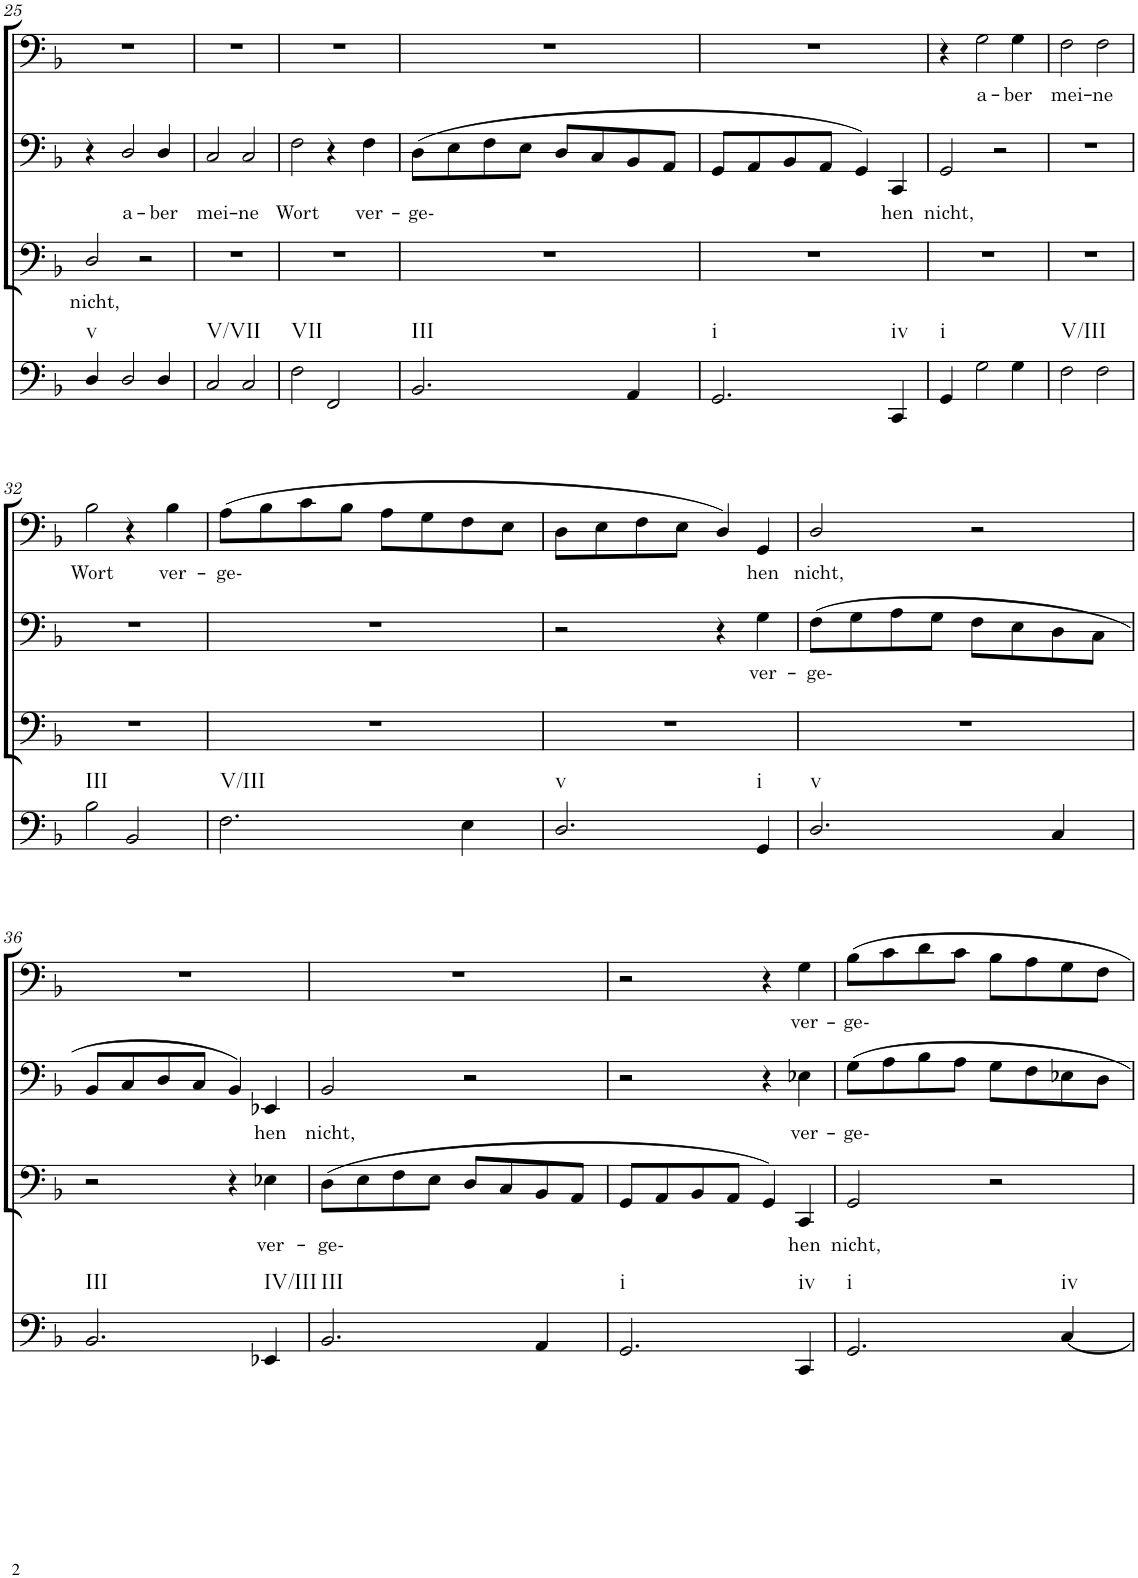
**kern	**kern	**text	**kern	**text	**kern	**text
*part4	*part3	*part3	*part2	*part2	*part1	*part1
*staff4	*staff3	*staff3	*staff2	*staff2	*staff1	*staff1
*I"Continuo	*I"Bass III	*	*I"Bass II	*	*I"Bass I	*
!!LO:PB:g=z
*clefF4	*clefF4	*	*clefF4	*	*clefF4	*
*k[b-]	*k[b-]	*	*k[b-]	*	*k[b-]	*
*M4/4	*M4/4	*	*M4/4	*	*M4/4	*
=25	=25	=25	=25	=25	=25	=25
!LO:TX:b:t=v	!	!	!	!	!	!
!	!	!LO:LY:b	!	!	!	!
4D/	2D/	nicht,	4r	.	1r	.
!	!	!	!	!LO:LY:b	!	!
2D/	.	.	2D/	a-	.	.
.	2r	.	.	.	.	.
!	!	!	!	!LO:LY:b	!	!
4D/	.	.	4D/	ber	.	.
=26	=26	=26	=26	=26	=26	=26
!LO:TX:b:t=V/VII	!	!	!	!	!	!
!	!	!	!	!LO:LY:b	!	!
2C/	1r	.	2C/	mei-	1r	.
!	!	!	!	!LO:LY:b	!	!
2C/	.	.	2C/	ne	.	.
=27	=27	=27	=27	=27	=27	=27
!LO:TX:b:t=VII	!	!	!	!	!	!
!	!	!	!	!LO:LY:b	!	!
2F\	1r	.	2F\	Wort	1r	.
2FF/	.	.	4r	.	.	.
!	!	!	!	!LO:LY:b	!	!
.	.	.	4F\	ver-	.	.
=28	=28	=28	=28	=28	=28	=28
!LO:TX:b:t=III	!	!	!	!	!	!
!	!	!	!	!LO:LY:b	!	!
2.BB-/	1r	.	(8D\L	ge-	1r	.
.	.	.	8E\	.	.	.
.	.	.	8F\	.	.	.
.	.	.	8E\J	.	.	.
.	.	.	8D/L	.	.	.
.	.	.	8C/	.	.	.
4AA/	.	.	8BB-/	.	.	.
.	.	.	8AA/J	.	.	.
=29	=29	=29	=29	=29	=29	=29
!LO:TX:b:t=i	!	!	!	!	!	!
2.GG/	1r	.	8GG/L	.	1r	.
.	.	.	8AA/	.	.	.
.	.	.	8BB-/	.	.	.
.	.	.	8AA/J	.	.	.
.	.	.	4GG/)	.	.	.
!LO:TX:b:t=iv	!	!	!	!	!	!
!	!	!	!	!LO:LY:b	!	!
4CC/	.	.	4CC/	hen	.	.
=30	=30	=30	=30	=30	=30	=30
!LO:TX:b:t=i	!	!	!	!	!	!
!	!	!	!	!LO:LY:b	!	!
4GG/	1r	.	2GG/	nicht,	4r	.
!	!	!	!	!	!	!LO:LY:b
2G\	.	.	.	.	2G\	a-
.	.	.	2r	.	.	.
!	!	!	!	!	!	!LO:LY:b
4G\	.	.	.	.	4G\	ber
=31	=31	=31	=31	=31	=31	=31
!LO:TX:b:t=V/III	!	!	!	!	!	!
!	!	!	!	!	!	!LO:LY:b
2F\	1r	.	1r	.	2F\	mei-
!	!	!	!	!	!	!LO:LY:b
2F\	.	.	.	.	2F\	ne
!!LO:LB:g=z
=32	=32	=32	=32	=32	=32	=32
!LO:TX:b:t=III	!	!	!	!	!	!
!	!	!	!	!	!	!LO:LY:b
2B-\	1r	.	1r	.	2B-\	Wort
2BB-/	.	.	.	.	4r	.
!	!	!	!	!	!	!LO:LY:b
.	.	.	.	.	4B-\	ver-
=33	=33	=33	=33	=33	=33	=33
!LO:TX:b:t=V/III	!	!	!	!	!	!
!	!	!	!	!	!	!LO:LY:b
2.F\	1r	.	1r	.	(8A\L	ge-
.	.	.	.	.	8B-\	.
.	.	.	.	.	8c\	.
.	.	.	.	.	8B-\J	.
.	.	.	.	.	8A\L	.
.	.	.	.	.	8G\	.
4E\	.	.	.	.	8F\	.
.	.	.	.	.	8E\J	.
=34	=34	=34	=34	=34	=34	=34
!LO:TX:b:t=v	!	!	!	!	!	!
2.D/	1r	.	2r	.	8D\L	.
.	.	.	.	.	8E\	.
.	.	.	.	.	8F\	.
.	.	.	.	.	8E\J	.
.	.	.	4r	.	4D/)	.
!LO:TX:b:t=i	!	!	!	!	!	!
!	!	!	!	!LO:LY:b	!	!LO:LY:b
4GG/	.	.	4G\	ver-	4GG/	hen
=35	=35	=35	=35	=35	=35	=35
!LO:TX:b:t=v	!	!	!	!	!	!
!	!	!	!	!LO:LY:b	!	!LO:LY:b
2.D/	1r	.	(8F\L	ge-	2D/	nicht,
.	.	.	8G\	.	.	.
.	.	.	8A\	.	.	.
.	.	.	8G\J	.	.	.
.	.	.	8F\L	.	2r	.
.	.	.	8E\	.	.	.
4C/	.	.	8D\	.	.	.
.	.	.	8C\J	.	.	.
!!LO:LB:g=z
=36	=36	=36	=36	=36	=36	=36
!LO:TX:b:t=III	!	!	!	!	!	!
2.BB-/	2r	.	8BB-/L	.	1r	.
.	.	.	8C/	.	.	.
.	.	.	8D/	.	.	.
.	.	.	8C/J	.	.	.
.	4r	.	4BB-/)	.	.	.
!LO:TX:b:t=IV/III	!	!	!	!	!	!
!	!	!LO:LY:b	!	!LO:LY:b	!	!
4EE-X/	4E-X\	ver-	4EE-X/	hen	.	.
=37	=37	=37	=37	=37	=37	=37
!LO:TX:b:t=III	!	!	!	!	!	!
!	!	!LO:LY:b	!	!LO:LY:b	!	!
2.BB-/	(8D\L	ge-	2BB-/	nicht,	1r	.
.	8E\	.	.	.	.	.
.	8F\	.	.	.	.	.
.	8E\J	.	.	.	.	.
.	8D/L	.	2r	.	.	.
.	8C/	.	.	.	.	.
4AA/	8BB-/	.	.	.	.	.
.	8AA/J	.	.	.	.	.
=38	=38	=38	=38	=38	=38	=38
!LO:TX:b:t=i	!	!	!	!	!	!
2.GG/	8GG/L	.	2r	.	2r	.
.	8AA/	.	.	.	.	.
.	8BB-/	.	.	.	.	.
.	8AA/J	.	.	.	.	.
.	4GG/)	.	4r	.	4r	.
!LO:TX:b:t=iv	!	!	!	!	!	!
!	!	!LO:LY:b	!	!LO:LY:b	!	!LO:LY:b
4CC/	4CC/	hen	4E-X\	ver-	4G\	ver-
=39	=39	=39	=39	=39	=39	=39
!LO:TX:b:t=i	!	!	!	!	!	!
!	!	!LO:LY:b	!	!LO:LY:b	!	!LO:LY:b
2.GG/	2GG/	nicht,	8G\L	ge-	8B-\L	ge-
.	.	.	8A\	.	8c\	.
.	.	.	8B-\	.	8d\	.
.	.	.	8A\J	.	8c\J	.
.	2r	.	8G\L	.	8B-\L	.
.	.	.	8F\	.	8A\	.
!LO:TX:b:t=iv	!	!	!	!	!	!
[4C/	.	.	8E-X\	.	8G\	.
.	.	.	8D\J	.	8F\J	.
=	=	=	=	=	=	=
*-	*-	*-	*-	*-	*-	*-
